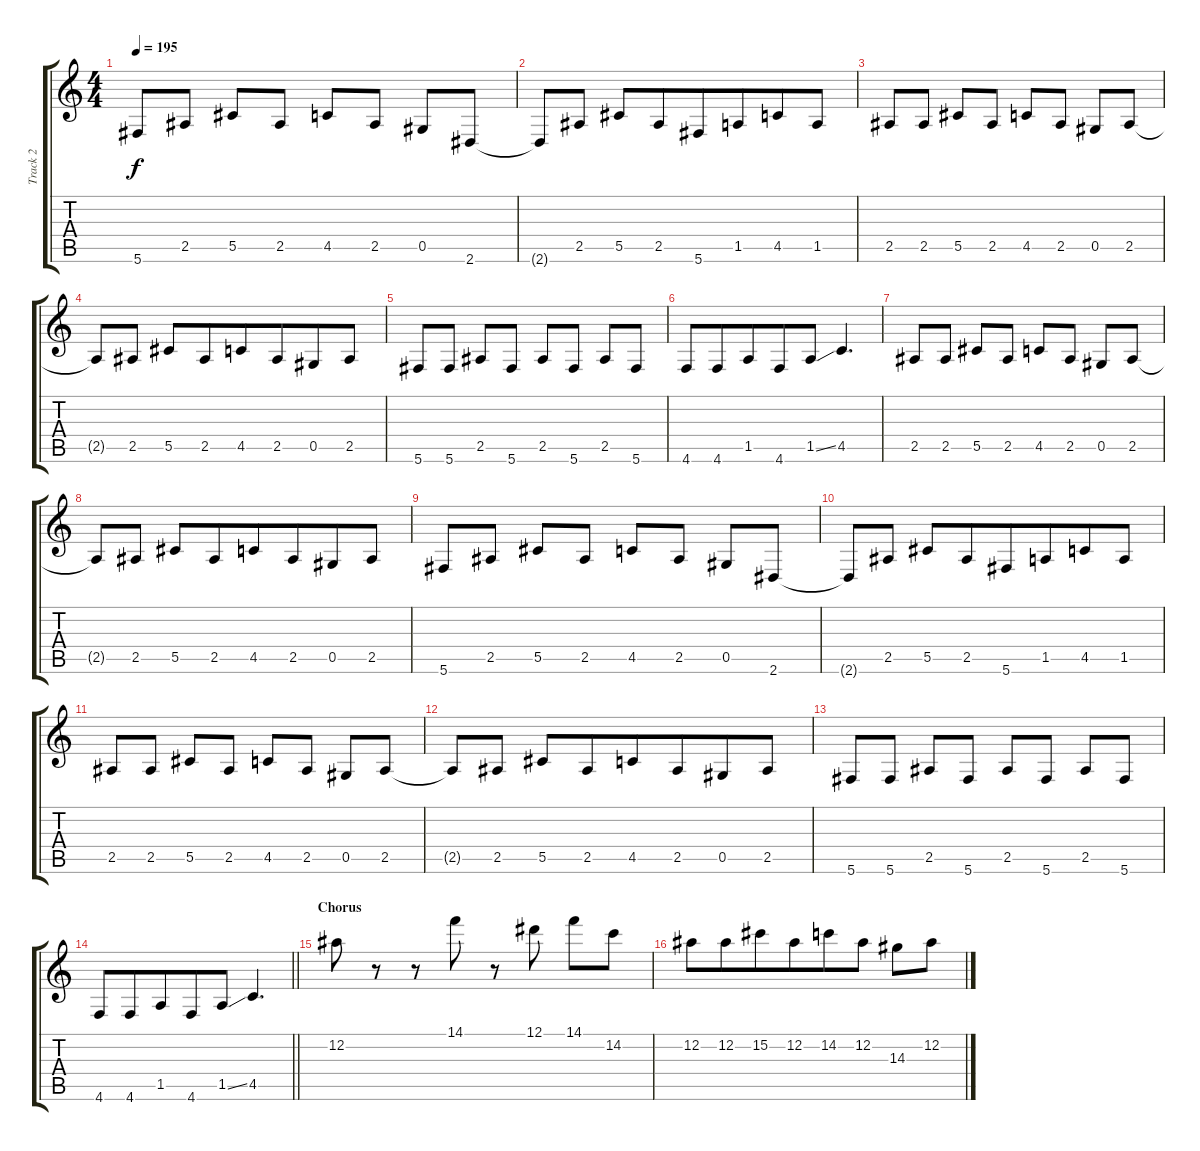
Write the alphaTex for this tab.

\track ("Track 2" "Track 2") {instrument electricguitarclean}
\staff {score tabs}
\tuning (Eb4 Bb3 Gb3 Db3 Ab2 Db2) {hide}
\ts (4 4)
\tempo 195
\clef g2
\ks c
5.6.8{dy f} 2.5.8 5.5.8 2.5.8 4.5.8 2.5.8 0.5.8 2.6.8 |
2.6{t}.8 2.5.8 5.5.8{beam merge} 2.5.8{beam merge} 5.6.8 1.5.8{beam merge} 4.5.8{beam merge} 1.5.8 |
2.5.8 2.5.8 5.5.8 2.5.8 4.5.8 2.5.8 0.5.8 2.5.8 |
2.5{t}.8 2.5.8 5.5.8{beam merge} 2.5.8{beam merge} 4.5.8 2.5.8{beam merge} 0.5.8{beam merge} 2.5.8 |
5.6.8{beam merge} 5.6.8 2.5.8{beam merge} 5.6.8 2.5.8 5.6.8 2.5.8 5.6.8 |
4.6.8{beam merge} 4.6.8{beam merge} 1.5.8 4.6.8{beam merge} 1.5{ss}.8 4.5.4{d} |
2.5.8 2.5.8 5.5.8 2.5.8 4.5.8 2.5.8 0.5.8 2.5.8 |
2.5{t}.8 2.5.8 5.5.8{beam merge} 2.5.8{beam merge} 4.5.8 2.5.8{beam merge} 0.5.8{beam merge} 2.5.8 |
5.6.8 2.5.8 5.5.8 2.5.8 4.5.8 2.5.8 0.5.8 2.6.8 |
2.6{t}.8 2.5.8 5.5.8{beam merge} 2.5.8{beam merge} 5.6.8 1.5.8{beam merge} 4.5.8{beam merge} 1.5.8 |
2.5.8 2.5.8 5.5.8 2.5.8 4.5.8 2.5.8 0.5.8 2.5.8 |
2.5{t}.8 2.5.8 5.5.8{beam merge} 2.5.8{beam merge} 4.5.8 2.5.8{beam merge} 0.5.8{beam merge} 2.5.8 |
5.6.8{beam merge} 5.6.8 2.5.8{beam merge} 5.6.8 2.5.8 5.6.8 2.5.8 5.6.8 |
\barLineRight lightlight
4.6.8{beam merge} 4.6.8{beam merge} 1.5.8 4.6.8{beam merge} 1.5{ss}.8 4.5.4{d} |
\section ("" "Chorus")
12.2.8 r.8{beam merge} r.8{beam merge} 14.1.8 r.8 12.1.8 14.1.8 14.2.8 |
12.2.8 12.2.8{beam merge} 15.2.8 12.2.8{beam merge} 14.2.8{beam merge} 12.2.8 14.3.8 12.2.8
